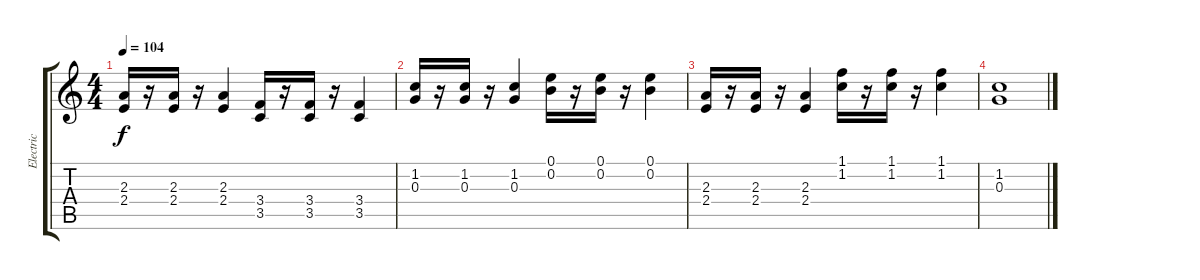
\track ("Electric" "Electric") {instrument electricguitarmuted}
\staff {score tabs}
\tuning (E4 B3 G3 D3 A2 E2) {hide}
\ts (4 4)
\tempo 104
\clef g2
\ks c
(2.3 2.4).16{dy f} r.16 (2.3 2.4).16 r.16 (2.3 2.4).4 (3.4 3.5).16 r.16 (3.4 3.5).16 r.16 (3.4 3.5).4 |
(1.2 0.3).16 r.16 (1.2 0.3).16 r.16 (1.2 0.3).4 (0.1 0.2).16 r.16 (0.1 0.2).16 r.16 (0.1 0.2).4 |
(2.3 2.4).16 r.16 (2.3 2.4).16 r.16 (2.3 2.4).4 (1.1 1.2).16 r.16 (1.1 1.2).16 r.16 (1.1 1.2).4 |
(1.2 0.3).1
